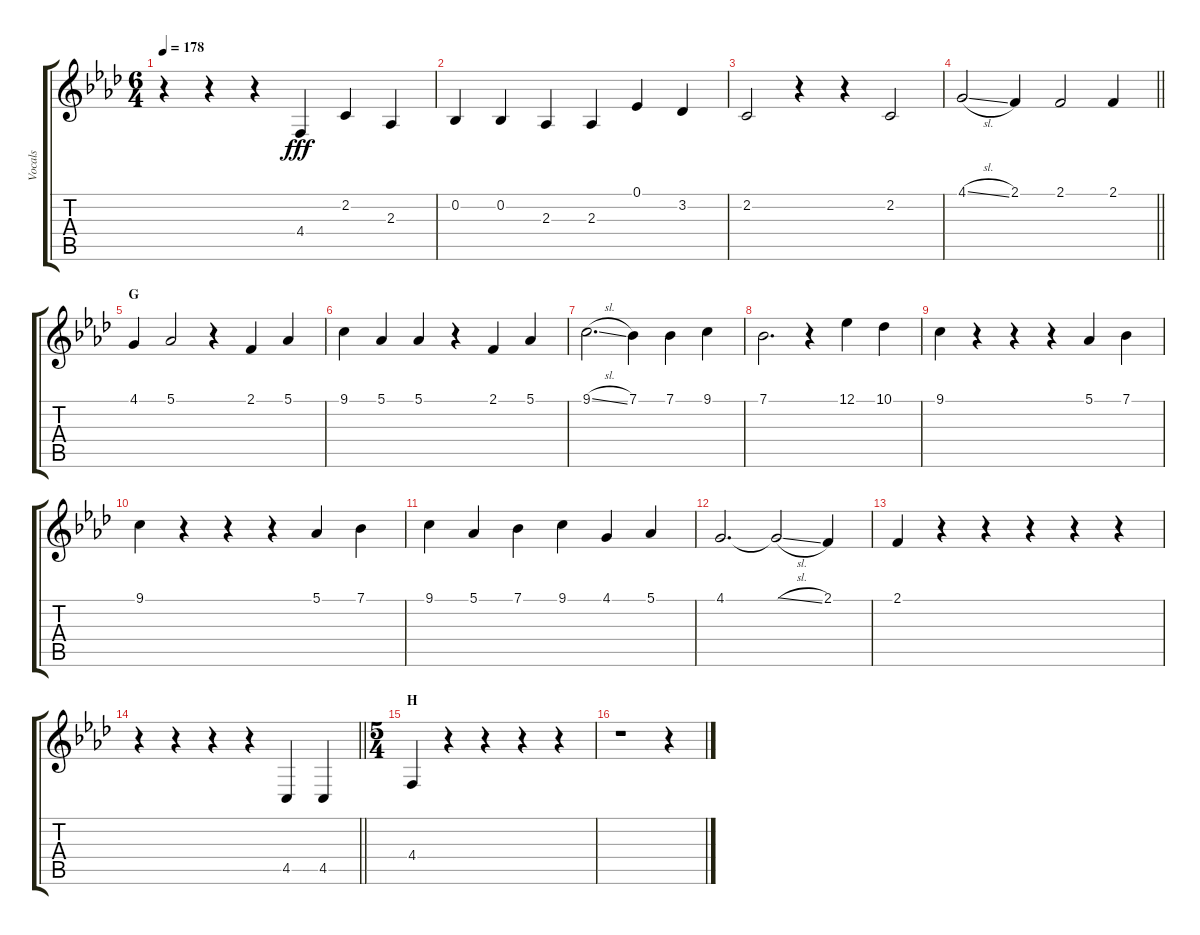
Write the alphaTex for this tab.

\track ("Vocals" "Vocals") {instrument voiceoohs}
\staff {score tabs}
\tuning (Eb4 Bb3 Gb3 Db3 Ab2 Db2) {hide}
\ts (6 4)
\tempo 178
\clef g2
\ks ab
r.4{dy fff} r.4 r.4 4.4.4 2.2.4 2.3.4 |
0.2.4 0.2.4 2.3.4 2.3.4 0.1.4 3.2.4 |
2.2.2 r.4 r.4 2.2.2 |
\barLineRight lightlight
4.1{sl}.2 2.1.4 2.1.2 2.1.4 |
\section ("" "G")
4.1.4 5.1.2 r.4 2.1.4 5.1.4 |
9.1.4 5.1.4 5.1.4 r.4 2.1.4 5.1.4 |
9.1{sl}.2{d} 7.1.4 7.1.4 9.1.4 |
7.1.2{d} r.4 12.1.4 10.1.4 |
9.1.4 r.4 r.4 r.4 5.1.4 7.1.4 |
9.1.4 r.4 r.4 r.4 5.1.4 7.1.4 |
9.1.4 5.1.4 7.1.4 9.1.4 4.1.4 5.1.4 |
4.1.2{d} 4.1{sl t}.2 2.1.4 |
2.1.4 r.4 r.4 r.4 r.4 r.4 |
\barLineRight lightlight
r.4 r.4 r.4 r.4 4.5.4 4.5.4 |
\ts (5 4)
\section ("" "H")
4.4.4 r.4 r.4 r.4 r.4 |
r.1 r.4
